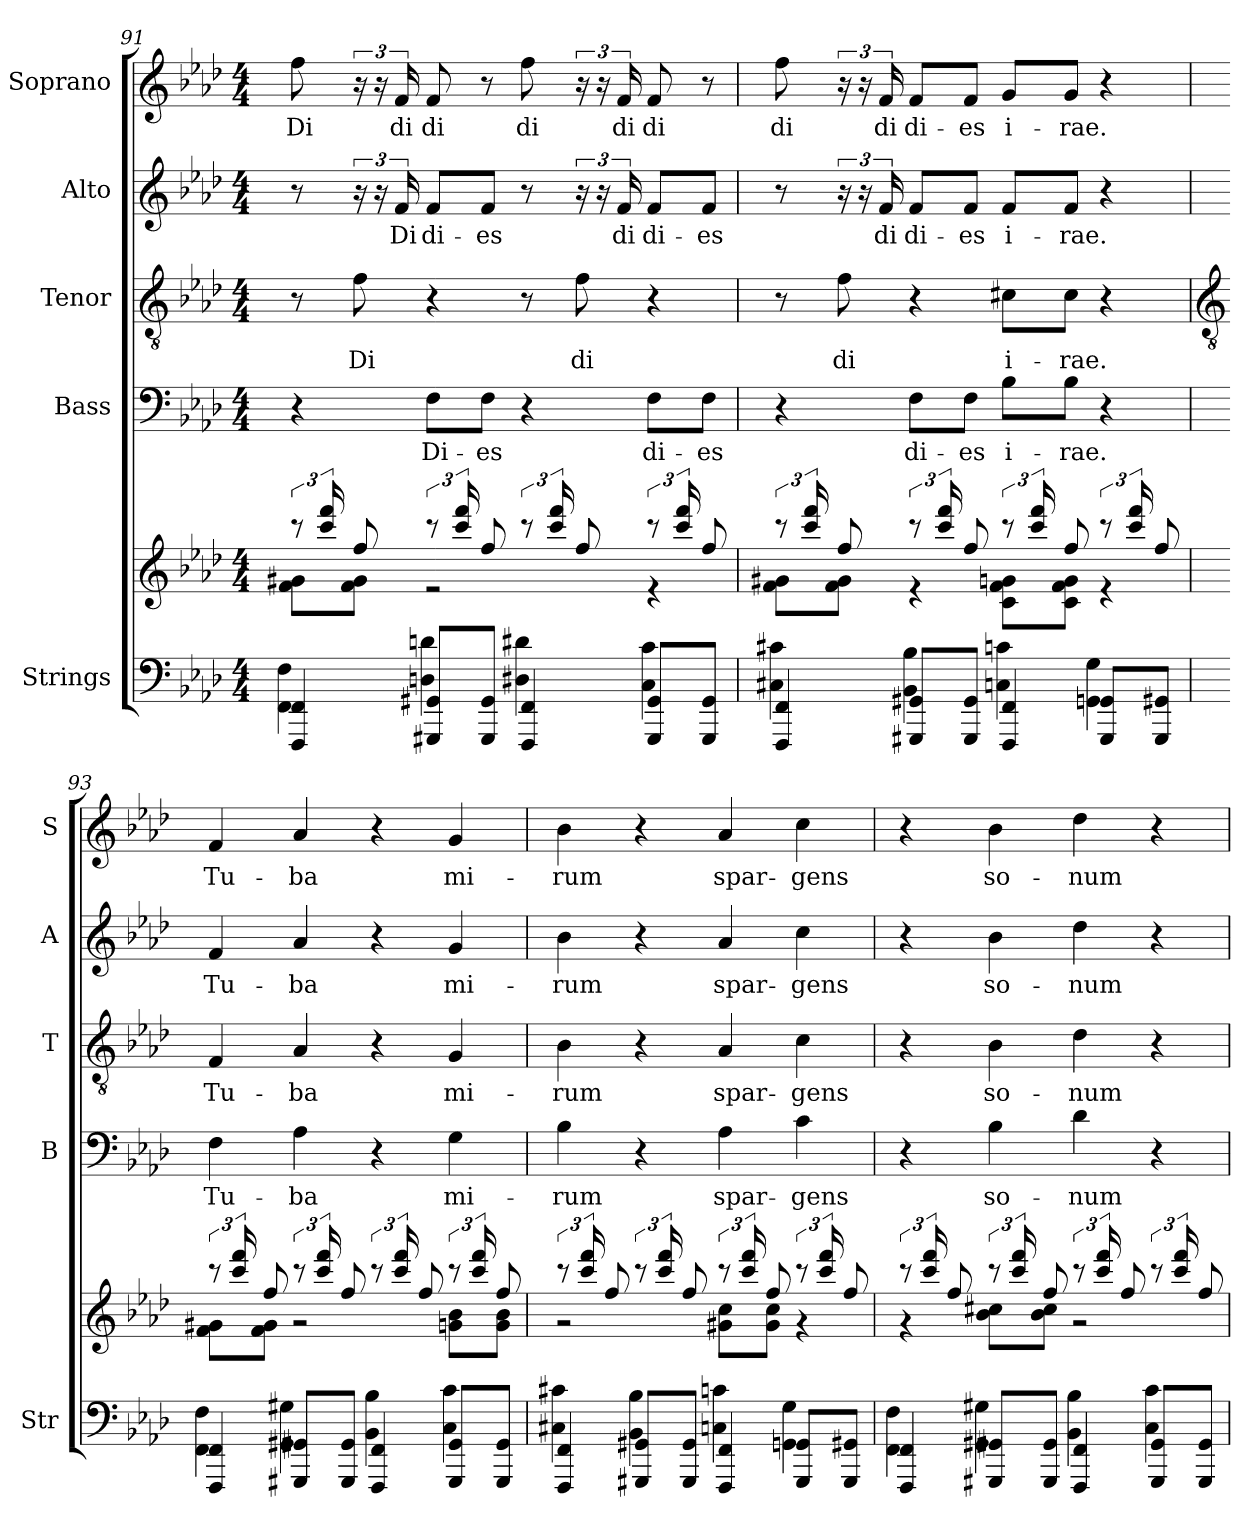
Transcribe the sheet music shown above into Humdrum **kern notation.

**kern	**kern	**kern	**text	**kern	**text	**kern	**text	**kern	**text
*part5	*part5	*part4	*part4	*part3	*part3	*part2	*part2	*part1	*part1
*staff6	*staff5	*staff4	*staff4	*staff3	*staff3	*staff2	*staff2	*staff1	*staff1
*I"Strings	*	*I"Bass	*	*I"Tenor	*	*I"Alto	*	*I"Soprano	*
*I'Str	*	*I'B	*	*I'T	*	*I'A	*	*I'S	*
!!LO:LB:g=z
*clefF4	*clefG2	*clefF4	*	*clefGv2	*	*clefG2	*	*clefG2	*
*k[b-e-a-d-]	*k[b-e-a-d-]	*k[b-e-a-d-]	*	*k[b-e-a-d-]	*	*k[b-e-a-d-]	*	*k[b-e-a-d-]	*
*A-:	*A-:	*A-:	*	*A-:	*	*A-:	*	*A-:	*
*M4/4	*M4/4	*M4/4	*	*M4/4	*	*M4/4	*	*M4/4	*
=91	=91	=91	=91	=91	=91	=91	=91	=91	=91
*^	*^	*	*	*	*	*	*	*	*
!	!	!	!	!	!	!	!	!	!	!	!LO:LY:b
4FFF/ 4FF/	4FF\ 4F\	12r	8f\ 8g#X\L	4r	.	8r	.	8r	.	8ff	Di
.	.	24ccc/ 24fff/LL	.	.	.	.	.	.	.	.	.
!	!	!	!	!	!	!	!LO:LY:b	!	!	!	!
.	.	8ff/J	8f\ 8g#\J	.	.	8f	Di	24r	.	24r	.
.	.	.	.	.	.	.	.	24r	.	24r	.
!	!	!	!	!	!	!	!	!	!LO:LY:b	!	!LO:LY:b
.	.	.	.	.	.	.	.	24f	Di	24f	di
!	!	!	!	!	!LO:LY:b	!	!	!	!LO:LY:b	!	!LO:LY:b
8GGG#X/ 8GG#X/L	4Dn\ 4dn\	12r	2r	8FL	Di-	4r	.	8fL	di-	8f	di
.	.	24ccc/ 24fff/LL	.	.	.	.	.	.	.	.	.
!	!	!	!	!	!LO:LY:b	!	!	!	!LO:LY:b	!	!
8GGG#/ 8GG#/J	.	8ff/J	.	8FJ	-es	.	.	8fJ	-es	8r	.
!	!	!	!	!	!	!	!	!	!	!	!LO:LY:b
4FFF/ 4FF/	4D#X\ 4d#X\	12r	.	4r	.	8r	.	8r	.	8ff	di
.	.	24ccc/ 24fff/LL	.	.	.	.	.	.	.	.	.
!	!	!	!	!	!	!	!LO:LY:b	!	!	!	!
.	.	8ff/J	.	.	.	8f	di	24r	.	24r	.
.	.	.	.	.	.	.	.	24r	.	24r	.
!	!	!	!	!	!	!	!	!	!LO:LY:b	!	!LO:LY:b
.	.	.	.	.	.	.	.	24f	di	24f	di
!	!	!	!	!	!LO:LY:b	!	!	!	!LO:LY:b	!	!LO:LY:b
8GGG#/ 8GG#/L	4C\ 4c\	12r	4r	8FL	di-	4r	.	8fL	di-	8f	di
.	.	24ccc/ 24fff/LL	.	.	.	.	.	.	.	.	.
!	!	!	!	!	!LO:LY:b	!	!	!	!LO:LY:b	!	!
8GGG#/ 8GG#/J	.	8ff/J	.	8FJ	-es	.	.	8fJ	-es	8r	.
=92	=92	=92	=92	=92	=92	=92	=92	=92	=92	=92	=92
!	!	!	!	!	!	!	!	!	!	!	!LO:LY:b
4FFF/ 4FF/	4C#X\ 4c#X\	12r	8f\ 8g#X\L	4r	.	8r	.	8r	.	8ff	di
.	.	24ccc/ 24fff/LL	.	.	.	.	.	.	.	.	.
!	!	!	!	!	!	!	!LO:LY:b	!	!	!	!
.	.	8ff/J	8f\ 8g#\J	.	.	8f	di	24r	.	24r	.
.	.	.	.	.	.	.	.	24r	.	24r	.
!	!	!	!	!	!	!	!	!	!LO:LY:b	!	!LO:LY:b
.	.	.	.	.	.	.	.	24f	di	24f	di
!	!	!	!	!	!LO:LY:b	!	!	!	!LO:LY:b	!	!LO:LY:b
8GGG#X/ 8GG#X/L	4BB-\ 4B-\	12r	4r	8FL	di-	4r	.	8fL	di-	8fL	di-
.	.	24ccc/ 24fff/LL	.	.	.	.	.	.	.	.	.
!	!	!	!	!	!LO:LY:b	!	!	!	!LO:LY:b	!	!LO:LY:b
8GGG#/ 8GG#/J	.	8ff/J	.	8FJ	-es	.	.	8fJ	-es	8fJ	-es
!	!	!	!	!	!LO:LY:b	!	!LO:LY:b	!	!LO:LY:b	!	!LO:LY:b
4FFF/ 4FF/	4Cn\ 4cn\	12r	8c\ 8f\ 8gn\L	8B-L	i-	8c#XL	i-	8fL	i-	8gL	i-
.	.	24ccc/ 24fff/LL	.	.	.	.	.	.	.	.	.
!	!	!	!	!	!LO:LY:b	!	!LO:LY:b	!	!LO:LY:b	!	!LO:LY:b
.	.	8ff/J	8c\ 8f\ 8g\J	8B-J	-rae.	8c#J	-rae.	8fJ	-rae.	8gJ	-rae.
8GGG#/ 8GG#/L	4GG\ 4G\	12r	4r	4r	.	4r	.	4r	.	4r	.
.	.	24ccc/ 24fff/LL	.	.	.	.	.	.	.	.	.
8GGG#/ 8GG#/J	.	8ff/J	.	.	.	.	.	.	.	.	.
!!LO:LB:g=z
=93	=93	=93	=93	=93	=93	=93	=93	=93	=93	=93	=93
*	*	*	*	*	*	*clefGv2	*	*	*	*	*
!	!	!	!	!	!LO:LY:b	!	!LO:LY:b	!	!LO:LY:b	!	!LO:LY:b
4FFF/ 4FF/	4FF\ 4F\	12r	8f\ 8g#X\L	4F	Tu-	4F	Tu-	4f	Tu-	4f	Tu-
.	.	24ccc/ 24fff/LL	.	.	.	.	.	.	.	.	.
.	.	8ff/J	8f\ 8g#\J	.	.	.	.	.	.	.	.
!	!	!	!	!	!LO:LY:b	!	!LO:LY:b	!	!LO:LY:b	!	!LO:LY:b
8GGG#X/ 8GG#X/L	4GG#X\ 4G#X\	12r	2r	4A-	-ba	4A-	-ba	4a-	-ba	4a-	-ba
.	.	24ccc/ 24fff/LL	.	.	.	.	.	.	.	.	.
8GGG#/ 8GG#/J	.	8ff/J	.	.	.	.	.	.	.	.	.
4FFF/ 4FF/	4BB-\ 4B-\	12r	.	4r	.	4r	.	4r	.	4r	.
.	.	24ccc/ 24fff/LL	.	.	.	.	.	.	.	.	.
.	.	8ff/J	.	.	.	.	.	.	.	.	.
!	!	!	!	!	!LO:LY:b	!	!LO:LY:b	!	!LO:LY:b	!	!LO:LY:b
8GGG#/ 8GG#/L	4C\ 4c\	12r	8gn\ 8b-\L	4G	mi-	4G	mi-	4g	mi-	4g	mi-
.	.	24ccc/ 24fff/LL	.	.	.	.	.	.	.	.	.
8GGG#/ 8GG#/J	.	8ff/J	8g\ 8b-\J	.	.	.	.	.	.	.	.
=94	=94	=94	=94	=94	=94	=94	=94	=94	=94	=94	=94
!	!	!	!	!	!LO:LY:b	!	!LO:LY:b	!	!LO:LY:b	!	!LO:LY:b
4FFF/ 4FF/	4C#X\ 4c#X\	12r	2r	4B-	-rum	4B-	-rum	4b-	-rum	4b-	-rum
.	.	24ccc/ 24fff/LL	.	.	.	.	.	.	.	.	.
.	.	8ff/J	.	.	.	.	.	.	.	.	.
8GGG#X/ 8GG#X/L	4BB-\ 4B-\	12r	.	4r	.	4r	.	4r	.	4r	.
.	.	24ccc/ 24fff/LL	.	.	.	.	.	.	.	.	.
8GGG#/ 8GG#/J	.	8ff/J	.	.	.	.	.	.	.	.	.
!	!	!	!	!	!LO:LY:b	!	!LO:LY:b	!	!LO:LY:b	!	!LO:LY:b
4FFF/ 4FF/	4Cn\ 4cn\	12r	8g#X\ 8cc\L	4A-	spar-	4A-	spar-	4a-	spar-	4a-	spar-
.	.	24ccc/ 24fff/LL	.	.	.	.	.	.	.	.	.
.	.	8ff/J	8g#\ 8cc\J	.	.	.	.	.	.	.	.
!	!	!	!	!	!LO:LY:b	!	!LO:LY:b	!	!LO:LY:b	!	!LO:LY:b
8GGG#/ 8GG#/L	4GG\ 4G\	12r	4r	4c	-gens	4c	-gens	4cc	-gens	4cc	-gens
.	.	24ccc/ 24fff/LL	.	.	.	.	.	.	.	.	.
8GGG#/ 8GG#/J	.	8ff/J	.	.	.	.	.	.	.	.	.
=95	=95	=95	=95	=95	=95	=95	=95	=95	=95	=95	=95
4FFF/ 4FF/	4FF\ 4F\	12r	4r	4r	.	4r	.	4r	.	4r	.
.	.	24ccc/ 24fff/LL	.	.	.	.	.	.	.	.	.
.	.	8ff/J	.	.	.	.	.	.	.	.	.
!	!	!	!	!	!LO:LY:b	!	!LO:LY:b	!	!LO:LY:b	!	!LO:LY:b
8GGG#X/ 8GG#X/L	4GG#X\ 4G#X\	12r	8b-\ 8cc#X\L	4B-	so-	4B-	so-	4b-	so-	4b-	so-
.	.	24ccc/ 24fff/LL	.	.	.	.	.	.	.	.	.
8GGG#/ 8GG#/J	.	8ff/J	8b-\ 8cc#\J	.	.	.	.	.	.	.	.
!	!	!	!	!	!LO:LY:b	!	!LO:LY:b	!	!LO:LY:b	!	!LO:LY:b
4FFF/ 4FF/	4BB-\ 4B-\	12r	2r	4d-	-num	4d-	-num	4dd-	-num	4dd-	-num
.	.	24ccc/ 24fff/LL	.	.	.	.	.	.	.	.	.
.	.	8ff/J	.	.	.	.	.	.	.	.	.
8GGG#/ 8GG#/L	4C\ 4c\	12r	.	4r	.	4r	.	4r	.	4r	.
.	.	24ccc/ 24fff/LL	.	.	.	.	.	.	.	.	.
8GGG#/ 8GG#/J	.	8ff/J	.	.	.	.	.	.	.	.	.
*v	*v	*	*	*	*	*	*	*	*	*	*
*	*v	*v	*	*	*	*	*	*	*	*
=	=	=	=	=	=	=	=	=	=
*-	*-	*-	*-	*-	*-	*-	*-	*-	*-
